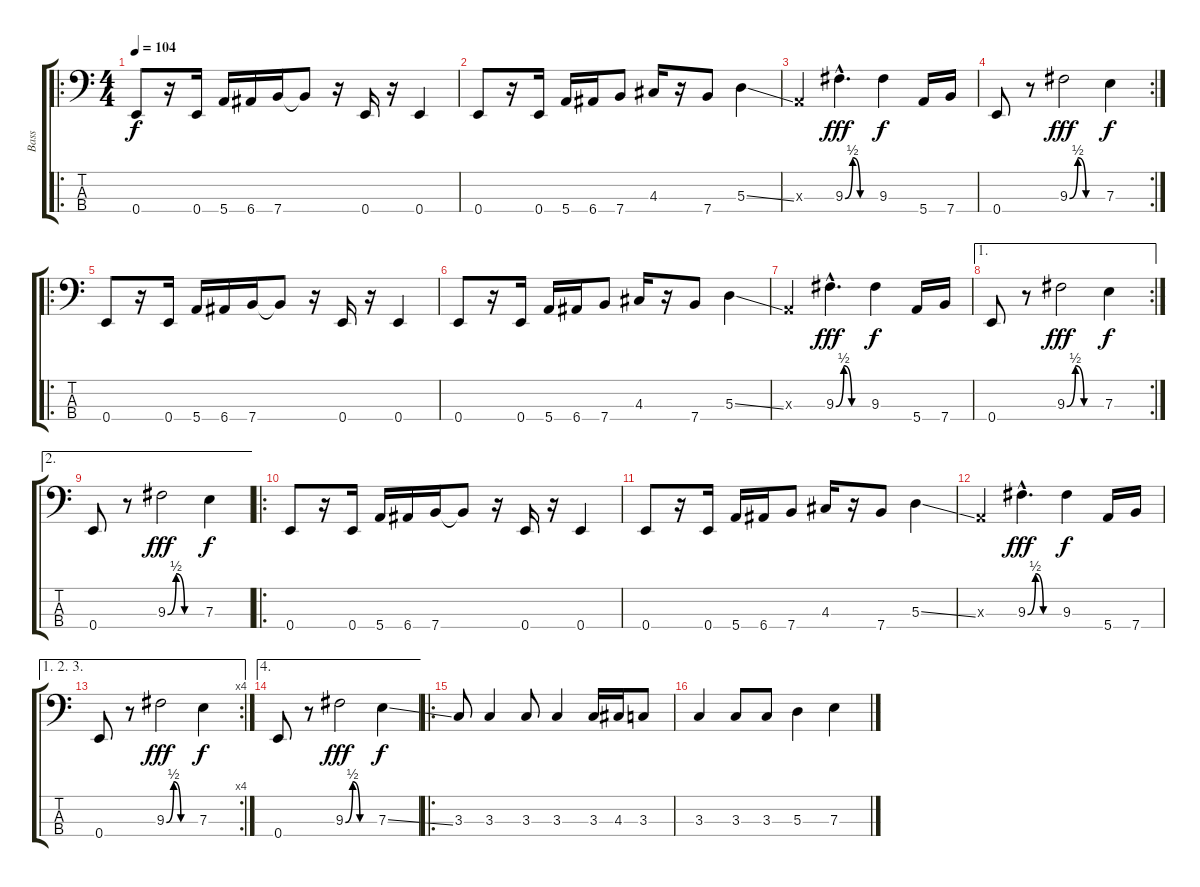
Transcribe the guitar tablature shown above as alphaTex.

\track ("Bass" "Bass") {instrument electricbassfinger}
\staff {score tabs}
\tuning (G2 D2 A1 E1) {hide}
\ro
\ts (4 4)
\tempo 104
\clef f4
\ks c
0.4.8{dy f instrument electricbassfinger} r.16 0.4.16 5.4.16 6.4.16 7.4.16 7.4{t}.8 r.16 0.4.16 r.16 0.4.4 |
0.4.8 r.16 0.4.16 5.4.16 6.4.16 7.4.8 4.3.16 r.16 7.4.8 5.3{ss}.4 |
0.3{x}.4 9.3{be (custom 0 0 15 2 30 0 60 0) hac}.4{d dy fff} 9.3.4{dy f} 5.4.16 7.4.16 |
\rc 2
0.4.8 r.8 9.3{be (custom 0 0 15 2 30 0 60 0)}.2{dy fff} 7.3.4{dy f} |
\ro
0.4.8 r.16 0.4.16 5.4.16 6.4.16 7.4.16 7.4{t}.8 r.16 0.4.16 r.16 0.4.4 |
0.4.8 r.16 0.4.16 5.4.16 6.4.16 7.4.8 4.3.16 r.16 7.4.8 5.3{ss}.4 |
0.3{x}.4 9.3{be (custom 0 0 15 2 30 0 60 0) hac}.4{d dy fff} 9.3.4{dy f} 5.4.16 7.4.16 |
\ae 1
\rc 2
0.4.8 r.8 9.3{be (custom 0 0 15 2 30 0 60 0)}.2{dy fff} 7.3.4{dy f} |
\ae 2
0.4.8 r.8 9.3{be (custom 0 0 15 2 30 0 60 0)}.2{dy fff} 7.3.4{dy f} |
\ro
0.4.8 r.16 0.4.16 5.4.16 6.4.16 7.4.16 7.4{t}.8 r.16 0.4.16 r.16 0.4.4 |
0.4.8 r.16 0.4.16 5.4.16 6.4.16 7.4.8 4.3.16 r.16 7.4.8 5.3{ss}.4 |
0.3{x}.4 9.3{be (custom 0 0 15 2 30 0 60 0) hac}.4{d dy fff} 9.3.4{dy f} 5.4.16 7.4.16 |
\ae (1 2 3)
\rc 4
0.4.8 r.8 9.3{be (custom 0 0 15 2 30 0 60 0)}.2{dy fff} 7.3.4{dy f} |
\ae 4
0.4.8 r.8 9.3{be (custom 0 0 15 2 30 0 60 0)}.2{dy fff} 7.3{ss}.4{dy f} |
\ro
3.3.8 3.3.4 3.3.8 3.3.4 3.3.16 4.3.16 3.3.8 |
3.3.4 3.3.8 3.3.8 5.3.4 7.3.4
